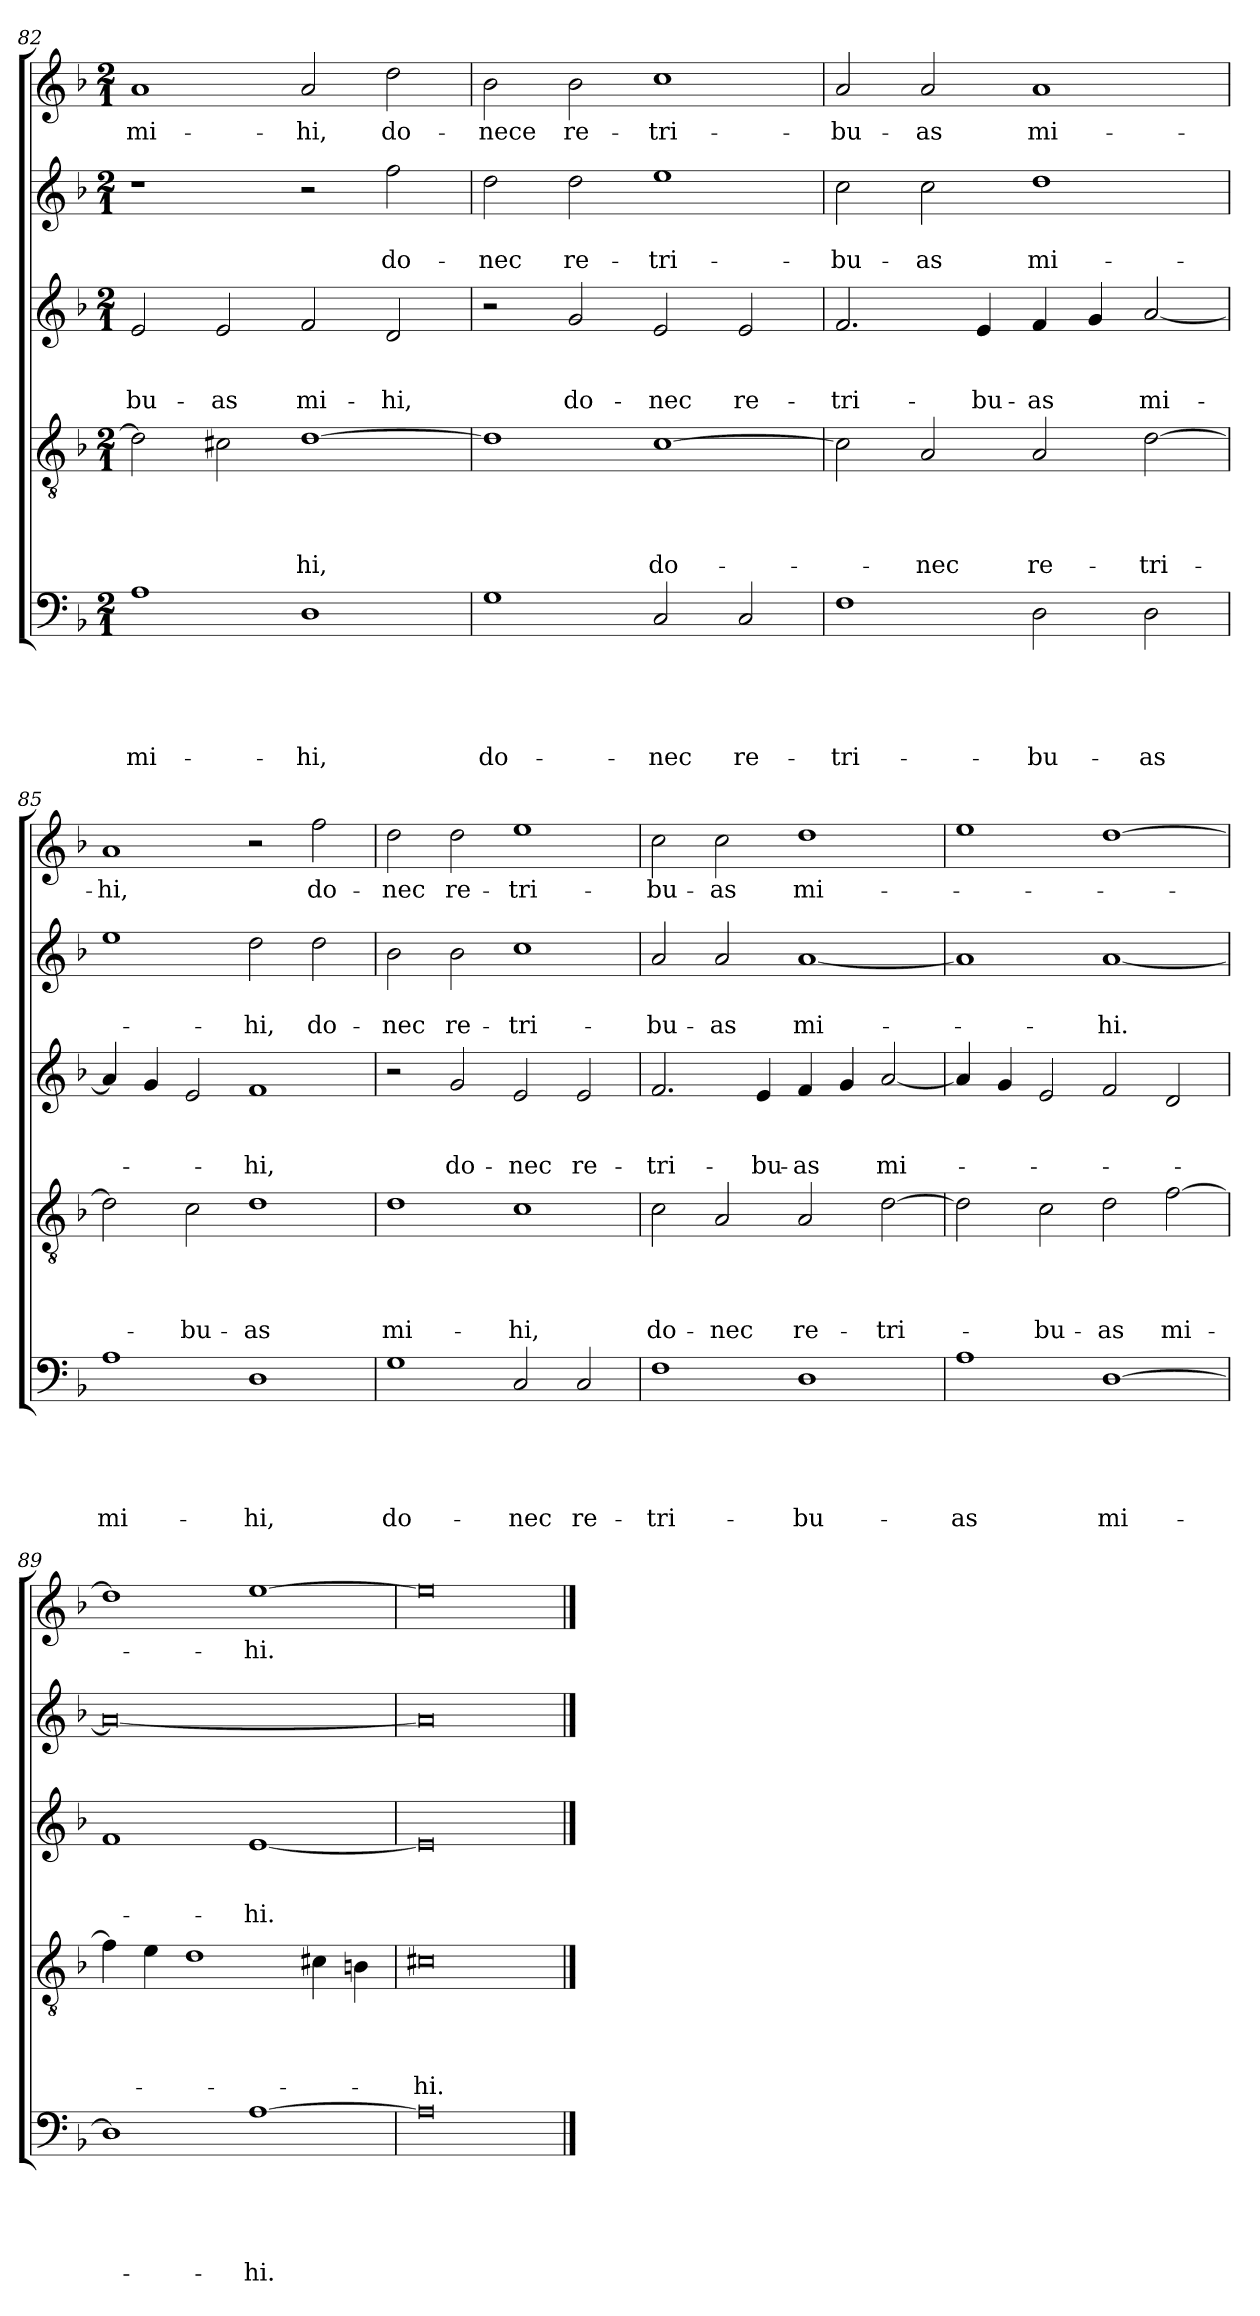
**kern	**text	**text	**text	**text	**text	**kern	**text	**text	**text	**text	**kern	**text	**text	**text	**kern	**text	**text	**kern	**text
*part5	*part5	*part5	*part5	*part5	*part5	*part4	*part4	*part4	*part4	*part4	*part3	*part3	*part3	*part3	*part2	*part2	*part2	*part1	*part1
*staff5	*staff5	*staff5	*staff5	*staff5	*staff5	*staff4	*staff4	*staff4	*staff4	*staff4	*staff3	*staff3	*staff3	*staff3	*staff2	*staff2	*staff2	*staff1	*staff1
*clefF4	*	*	*	*	*	*clefGv2	*	*	*	*	*clefG2	*	*	*	*clefG2	*	*	*clefG2	*
*k[b-]	*	*	*	*	*	*k[b-]	*	*	*	*	*k[b-]	*	*	*	*k[b-]	*	*	*k[b-]	*
*F:	*	*	*	*	*	*F:	*	*	*	*	*F:	*	*	*	*F:	*	*	*F:	*
*M2/1	*	*	*	*	*	*M2/1	*	*	*	*	*M2/1	*	*	*	*M2/1	*	*	*M2/1	*
=82	=82	=82	=82	=82	=82	=82	=82	=82	=82	=82	=82	=82	=82	=82	=82	=82	=82	=82	=82
!	!	!	!	!	!LO:LY:b	!	!	!	!	!	!	!	!	!LO:LY:b	!	!	!	!	!LO:LY:b
1A	.	.	.	.	mi-	2d\]	.	.	.	.	2e/	.	.	-bu-	1r	.	.	1a	mi-
!	!	!	!	!	!	!	!	!	!	!	!	!	!	!LO:LY:b	!	!	!	!	!
.	.	.	.	.	.	2c#\	.	.	.	.	2e/	.	.	-as	.	.	.	.	.
!	!	!	!	!	!LO:LY:b	!	!	!	!	!LO:LY:b	!	!	!	!LO:LY:b	!	!	!	!	!LO:LY:b
1D	.	.	.	.	-hi,	[1d	.	.	.	-hi,	2f/	.	.	mi-	2r	.	.	2a/	-hi,
!	!	!	!	!	!	!	!	!	!	!	!	!	!	!LO:LY:b	!	!	!LO:LY:b	!	!LO:LY:b
.	.	.	.	.	.	.	.	.	.	.	2d/	.	.	-hi,	2ff\	.	do-	2dd\	do-
=83	=83	=83	=83	=83	=83	=83	=83	=83	=83	=83	=83	=83	=83	=83	=83	=83	=83	=83	=83
!	!	!	!	!	!LO:LY:b	!	!	!	!	!	!	!	!	!	!	!	!LO:LY:b	!	!LO:LY:b
1G	.	.	.	.	do-	1d]	.	.	.	.	2r	.	.	.	2dd\	.	-nec	2b-\	-nece
!	!	!	!	!	!	!	!	!	!	!	!	!	!	!LO:LY:b	!	!	!LO:LY:b	!	!LO:LY:b
.	.	.	.	.	.	.	.	.	.	.	2g/	.	.	do-	2dd\	.	re-	2b-\	re-
!	!	!	!	!	!LO:LY:b	!	!	!	!	!LO:LY:b	!	!	!	!LO:LY:b	!	!	!LO:LY:b	!	!LO:LY:b
2C/	.	.	.	.	-nec	[1c	.	.	.	do-	2e/	.	.	-nec	1ee	.	-tri-	1cc	-tri-
!	!	!	!	!	!LO:LY:b	!	!	!	!	!	!	!	!	!LO:LY:b	!	!	!	!	!
2C/	.	.	.	.	re-	.	.	.	.	.	2e/	.	.	re-	.	.	.	.	.
=84	=84	=84	=84	=84	=84	=84	=84	=84	=84	=84	=84	=84	=84	=84	=84	=84	=84	=84	=84
!	!	!	!	!	!LO:LY:b	!	!	!	!	!	!	!	!	!LO:LY:b	!	!	!LO:LY:b	!	!LO:LY:b
1F	.	.	.	.	-tri-	2c\]	.	.	.	.	2.f/	.	.	-tri-	2cc\	.	-bu-	2a/	-bu-
!	!	!	!	!	!	!	!	!	!	!LO:LY:b	!	!	!	!	!	!	!LO:LY:b	!	!LO:LY:b
.	.	.	.	.	.	2A/	.	.	.	-nec	.	.	.	.	2cc\	.	-as	2a/	-as
!	!	!	!	!	!	!	!	!	!	!	!	!	!	!LO:LY:b	!	!	!	!	!
.	.	.	.	.	.	.	.	.	.	.	4e/	.	.	-bu-	.	.	.	.	.
!	!	!	!	!	!LO:LY:b	!	!	!	!	!LO:LY:b	!	!	!	!LO:LY:b	!	!	!LO:LY:b	!	!LO:LY:b
2D\	.	.	.	.	-bu-	2A/	.	.	.	re-	4f/	.	.	-as	1dd	.	mi-	1a	mi-
.	.	.	.	.	.	.	.	.	.	.	4g/	.	.	.	.	.	.	.	.
!	!	!	!	!	!LO:LY:b	!	!	!	!	!LO:LY:b	!	!	!	!LO:LY:b	!	!	!	!	!
2D\	.	.	.	.	-as	[2d\	.	.	.	-tri-	[2a/	.	.	mi-	.	.	.	.	.
!!LO:LB:g=z
=85	=85	=85	=85	=85	=85	=85	=85	=85	=85	=85	=85	=85	=85	=85	=85	=85	=85	=85	=85
!	!	!	!	!	!LO:LY:b	!	!	!	!	!	!	!	!	!	!	!	!	!	!LO:LY:b
1A	.	.	.	.	mi-	2d\]	.	.	.	.	4a/]	.	.	.	1ee	.	.	1a	-hi,
.	.	.	.	.	.	.	.	.	.	.	4g/	.	.	.	.	.	.	.	.
!	!	!	!	!	!	!	!	!	!	!LO:LY:b	!	!	!	!	!	!	!	!	!
.	.	.	.	.	.	2c\	.	.	.	-bu-	2e/	.	.	.	.	.	.	.	.
!	!	!	!	!	!LO:LY:b	!	!	!	!	!LO:LY:b	!	!	!	!LO:LY:b	!	!	!LO:LY:b	!	!
1D	.	.	.	.	-hi,	1d	.	.	.	-as	1f	.	.	-hi,	2dd\	.	-hi,	2r	.
!	!	!	!	!	!	!	!	!	!	!	!	!	!	!	!	!	!LO:LY:b	!	!LO:LY:b
.	.	.	.	.	.	.	.	.	.	.	.	.	.	.	2dd\	.	do-	2ff\	do-
=86	=86	=86	=86	=86	=86	=86	=86	=86	=86	=86	=86	=86	=86	=86	=86	=86	=86	=86	=86
!	!	!	!	!	!LO:LY:b	!	!	!	!	!LO:LY:b	!	!	!	!	!	!	!LO:LY:b	!	!LO:LY:b
1G	.	.	.	.	do-	1d	.	.	.	mi-	2r	.	.	.	2b-\	.	-nec	2dd\	-nec
!	!	!	!	!	!	!	!	!	!	!	!	!	!	!LO:LY:b	!	!	!LO:LY:b	!	!LO:LY:b
.	.	.	.	.	.	.	.	.	.	.	2g/	.	.	do-	2b-\	.	re-	2dd\	re-
!	!	!	!	!	!LO:LY:b	!	!	!	!	!LO:LY:b	!	!	!	!LO:LY:b	!	!	!LO:LY:b	!	!LO:LY:b
2C/	.	.	.	.	-nec	1c	.	.	.	-hi,	2e/	.	.	-nec	1cc	.	-tri-	1ee	-tri-
!	!	!	!	!	!LO:LY:b	!	!	!	!	!	!	!	!	!LO:LY:b	!	!	!	!	!
2C/	.	.	.	.	re-	.	.	.	.	.	2e/	.	.	re-	.	.	.	.	.
=87	=87	=87	=87	=87	=87	=87	=87	=87	=87	=87	=87	=87	=87	=87	=87	=87	=87	=87	=87
!	!	!	!	!	!LO:LY:b	!	!	!	!	!LO:LY:b	!	!	!	!LO:LY:b	!	!	!LO:LY:b	!	!LO:LY:b
1F	.	.	.	.	-tri-	2c\	.	.	.	do-	2.f/	.	.	-tri-	2a/	.	-bu-	2cc\	-bu-
!	!	!	!	!	!	!	!	!	!	!LO:LY:b	!	!	!	!	!	!	!LO:LY:b	!	!LO:LY:b
.	.	.	.	.	.	2A/	.	.	.	-nec	.	.	.	.	2a/	.	-as	2cc\	-as
!	!	!	!	!	!	!	!	!	!	!	!	!	!	!LO:LY:b	!	!	!	!	!
.	.	.	.	.	.	.	.	.	.	.	4e/	.	.	-bu-	.	.	.	.	.
!	!	!	!	!	!LO:LY:b	!	!	!	!	!LO:LY:b	!	!	!	!LO:LY:b	!	!	!LO:LY:b	!	!LO:LY:b
1D	.	.	.	.	-bu-	2A/	.	.	.	re-	4f/	.	.	-as	[1a	.	mi-	1dd	mi-
.	.	.	.	.	.	.	.	.	.	.	4g/	.	.	.	.	.	.	.	.
!	!	!	!	!	!	!	!	!	!	!LO:LY:b	!	!	!	!LO:LY:b	!	!	!	!	!
.	.	.	.	.	.	[2d\	.	.	.	-tri-	[2a/	.	.	mi-	.	.	.	.	.
=88	=88	=88	=88	=88	=88	=88	=88	=88	=88	=88	=88	=88	=88	=88	=88	=88	=88	=88	=88
!	!	!	!	!	!LO:LY:b	!	!	!	!	!	!	!	!	!	!	!	!	!	!
1A	.	.	.	.	-as	2d\]	.	.	.	.	4a/]	.	.	.	1a]	.	.	1ee	.
.	.	.	.	.	.	.	.	.	.	.	4g/	.	.	.	.	.	.	.	.
!	!	!	!	!	!	!	!	!	!	!LO:LY:b	!	!	!	!	!	!	!	!	!
.	.	.	.	.	.	2c\	.	.	.	-bu-	2e/	.	.	.	.	.	.	.	.
!	!	!	!	!	!LO:LY:b	!	!	!	!	!LO:LY:b	!	!	!	!	!	!	!LO:LY:b	!	!
[1D	.	.	.	.	mi-	2d\	.	.	.	-as	2f/	.	.	.	[1a	.	-hi.	[1dd	.
!	!	!	!	!	!	!	!	!	!	!LO:LY:b	!	!	!	!	!	!	!	!	!
.	.	.	.	.	.	[2f\	.	.	.	mi-	2d/	.	.	.	.	.	.	.	.
=89	=89	=89	=89	=89	=89	=89	=89	=89	=89	=89	=89	=89	=89	=89	=89	=89	=89	=89	=89
1D]	.	.	.	.	.	4f\]	.	.	.	.	1f	.	.	.	0a_	.	.	1dd]	.
.	.	.	.	.	.	4e\	.	.	.	.	.	.	.	.	.	.	.	.	.
.	.	.	.	.	.	1d	.	.	.	.	.	.	.	.	.	.	.	.	.
!	!	!	!	!	!LO:LY:b	!	!	!	!	!	!	!	!	!LO:LY:b	!	!	!	!	!LO:LY:b
[1A	.	.	.	.	-hi.	.	.	.	.	.	[1e	.	.	-hi.	.	.	.	[1ee	-hi.
.	.	.	.	.	.	4c#X\	.	.	.	.	.	.	.	.	.	.	.	.	.
.	.	.	.	.	.	4Bn\	.	.	.	.	.	.	.	.	.	.	.	.	.
=90	=90	=90	=90	=90	=90	=90	=90	=90	=90	=90	=90	=90	=90	=90	=90	=90	=90	=90	=90
!	!	!	!	!	!	!	!	!	!	!LO:LY:b	!	!	!	!	!	!	!	!	!
0A]	.	.	.	.	.	0c#X	.	.	.	-hi.	0e]	.	.	.	0a]	.	.	0ee]	.
==	==	==	==	==	==	==	==	==	==	==	==	==	==	==	==	==	==	==	==
*-	*-	*-	*-	*-	*-	*-	*-	*-	*-	*-	*-	*-	*-	*-	*-	*-	*-	*-	*-
